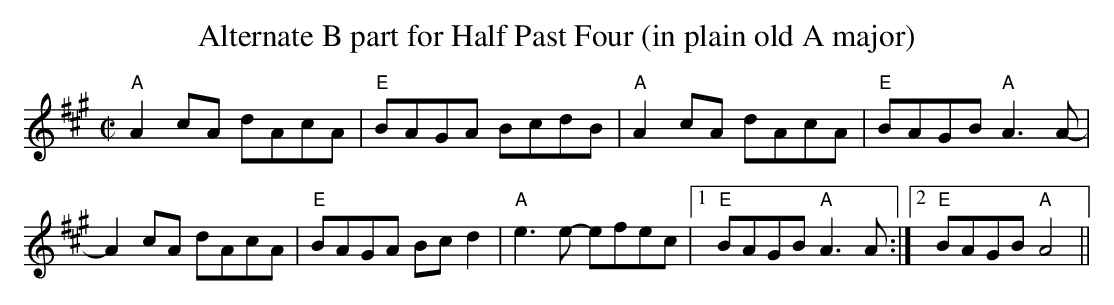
X:1
T: Alternate B part for Half Past Four (in plain old A major)
M: C|
L: 1/8
K:A
"A"A2 cA dAcA| "E"BAGA BcdB| "A"A2 cA dAcA|"E"BAGB "A"A3 A-|
A2 cA dAcA|"E" BAGA Bc d2|"A"e3 e- efec|[1"E"BAGB "A"A3 A:|[2 "E"BAGB "A"A4||


$SmallLMargin
$SmallRMargin
